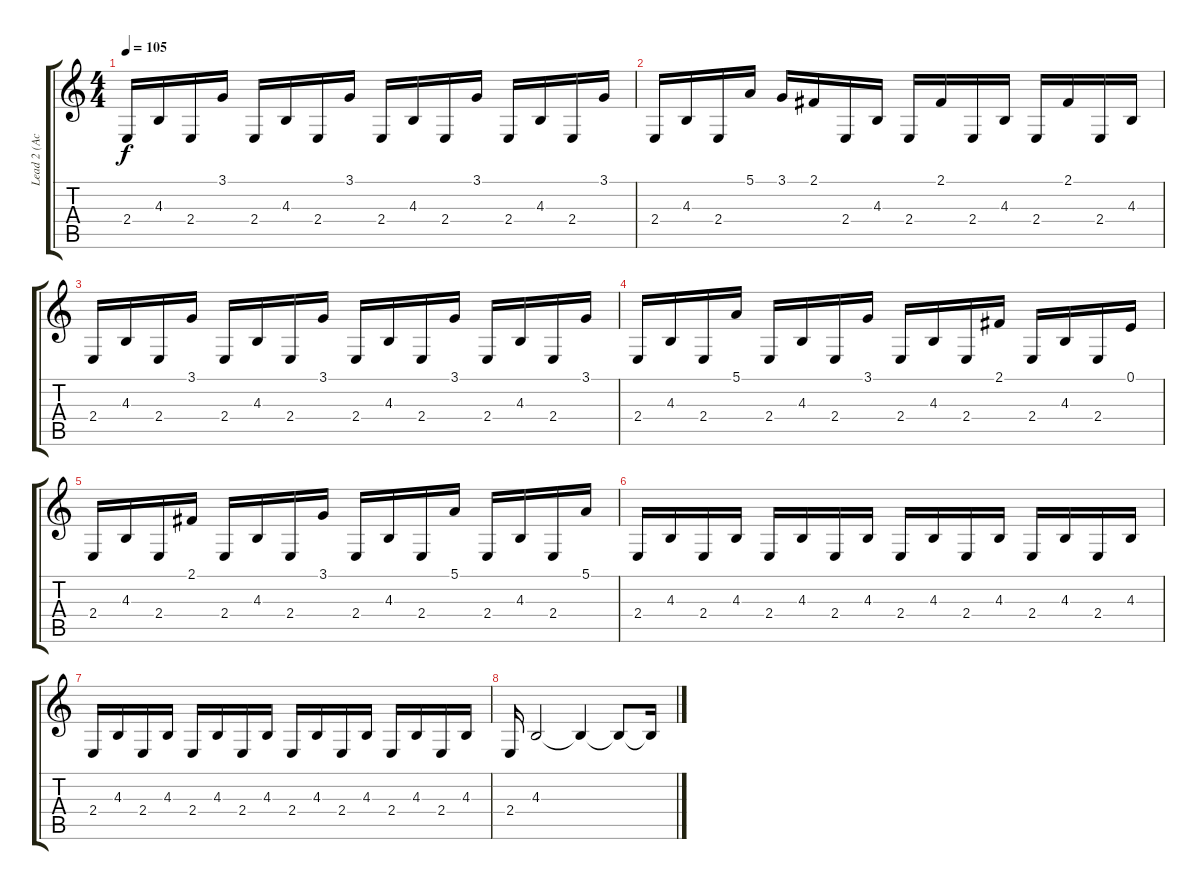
\track ("Lead 2 (Acoustic Paino)" "Lead 2 (Ac") {instrument acousticgrandpiano}
\staff {score tabs}
\tuning (E4 B3 G3 D3 A2 E2) {hide}
\ts (4 4)
\tempo 105
\clef g2
\ks c
2.4.16{dy f} 4.3.16 2.4.16 3.1.16 2.4.16 4.3.16 2.4.16 3.1.16 2.4.16 4.3.16 2.4.16 3.1.16 2.4.16 4.3.16 2.4.16 3.1.16 |
2.4.16 4.3.16 2.4.16 5.1.16 3.1.16 2.1.16 2.4.16 4.3.16 2.4.16 2.1.16 2.4.16 4.3.16 2.4.16 2.1.16 2.4.16 4.3.16 |
2.4.16 4.3.16 2.4.16 3.1.16 2.4.16 4.3.16 2.4.16 3.1.16 2.4.16 4.3.16 2.4.16 3.1.16 2.4.16 4.3.16 2.4.16 3.1.16 |
2.4.16 4.3.16 2.4.16 5.1.16 2.4.16 4.3.16 2.4.16 3.1.16 2.4.16 4.3.16 2.4.16 2.1.16 2.4.16 4.3.16 2.4.16 0.1.16 |
2.4.16 4.3.16 2.4.16 2.1.16 2.4.16 4.3.16 2.4.16 3.1.16 2.4.16 4.3.16 2.4.16 5.1.16 2.4.16 4.3.16 2.4.16 5.1.16 |
2.4.16 4.3.16 2.4.16 4.3.16 2.4.16 4.3.16 2.4.16 4.3.16 2.4.16 4.3.16 2.4.16 4.3.16 2.4.16 4.3.16 2.4.16 4.3.16 |
2.4.16 4.3.16 2.4.16 4.3.16 2.4.16 4.3.16 2.4.16 4.3.16 2.4.16 4.3.16 2.4.16 4.3.16 2.4.16 4.3.16 2.4.16 4.3.16 |
2.4.16 4.3.2 4.3{t}.4 4.3{t}.8 4.3{t}.16
